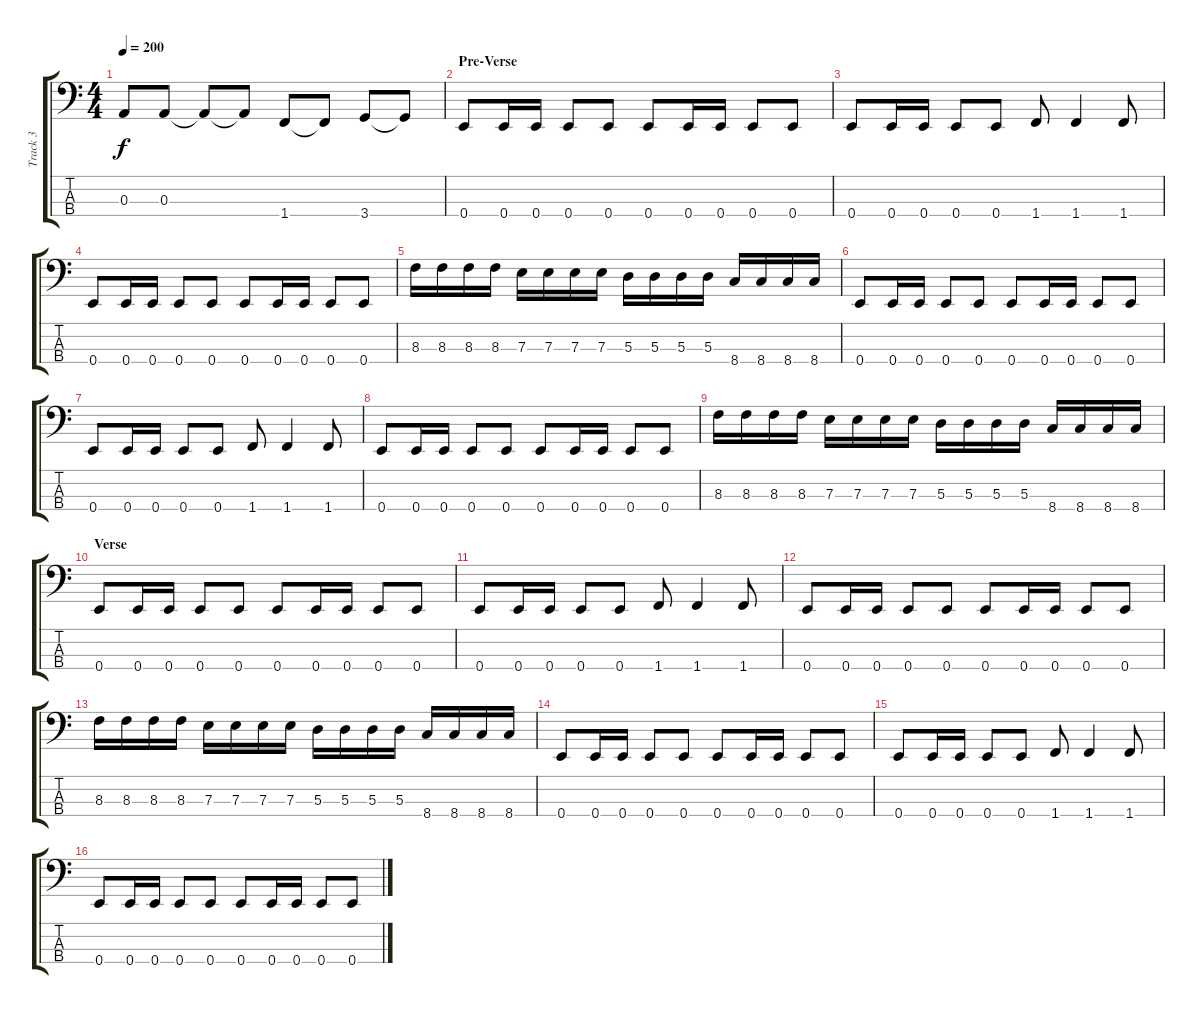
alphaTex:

\track ("Track 3" "Track 3") {instrument electricbasspick}
\staff {score tabs}
\tuning (G2 D2 A1 E1) {hide}
\ts (4 4)
\tempo 200
\clef f4
\ks c
0.3.8{dy f} 0.3.8 0.3{t}.8 0.3{t}.8 1.4.8 1.4{t}.8 3.4.8 3.4{t}.8 |
\section ("" "Pre-Verse")
0.4.8 0.4.16 0.4.16 0.4.8 0.4.8 0.4.8 0.4.16 0.4.16 0.4.8 0.4.8 |
0.4.8 0.4.16 0.4.16 0.4.8 0.4.8 1.4.8 1.4.4 1.4.8 |
0.4.8 0.4.16 0.4.16 0.4.8 0.4.8 0.4.8 0.4.16 0.4.16 0.4.8 0.4.8 |
8.3.16 8.3.16 8.3.16 8.3.16 7.3.16 7.3.16 7.3.16 7.3.16 5.3.16 5.3.16 5.3.16 5.3.16 8.4.16 8.4.16 8.4.16 8.4.16 |
0.4.8 0.4.16 0.4.16 0.4.8 0.4.8 0.4.8 0.4.16 0.4.16 0.4.8 0.4.8 |
0.4.8 0.4.16 0.4.16 0.4.8 0.4.8 1.4.8 1.4.4 1.4.8 |
0.4.8 0.4.16 0.4.16 0.4.8 0.4.8 0.4.8 0.4.16 0.4.16 0.4.8 0.4.8 |
8.3.16 8.3.16 8.3.16 8.3.16 7.3.16 7.3.16 7.3.16 7.3.16 5.3.16 5.3.16 5.3.16 5.3.16 8.4.16 8.4.16 8.4.16 8.4.16 |
\section ("" "Verse")
0.4.8 0.4.16 0.4.16 0.4.8 0.4.8 0.4.8 0.4.16 0.4.16 0.4.8 0.4.8 |
0.4.8 0.4.16 0.4.16 0.4.8 0.4.8 1.4.8 1.4.4 1.4.8 |
0.4.8 0.4.16 0.4.16 0.4.8 0.4.8 0.4.8 0.4.16 0.4.16 0.4.8 0.4.8 |
8.3.16 8.3.16 8.3.16 8.3.16 7.3.16 7.3.16 7.3.16 7.3.16 5.3.16 5.3.16 5.3.16 5.3.16 8.4.16 8.4.16 8.4.16 8.4.16 |
0.4.8 0.4.16 0.4.16 0.4.8 0.4.8 0.4.8 0.4.16 0.4.16 0.4.8 0.4.8 |
0.4.8 0.4.16 0.4.16 0.4.8 0.4.8 1.4.8 1.4.4 1.4.8 |
0.4.8 0.4.16 0.4.16 0.4.8 0.4.8 0.4.8 0.4.16 0.4.16 0.4.8 0.4.8
